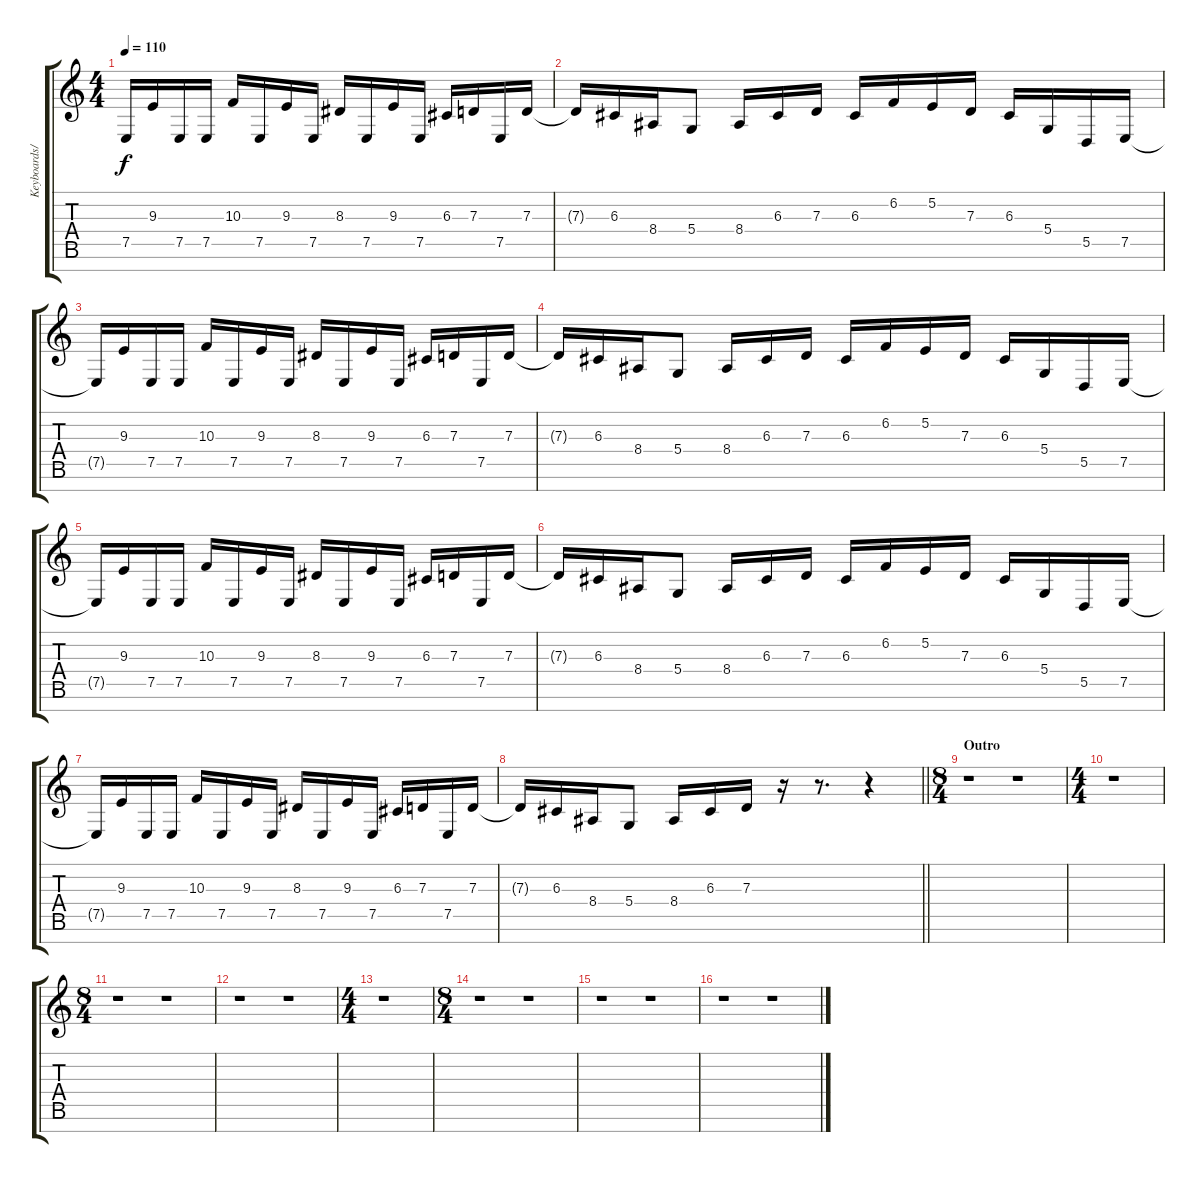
\track ("Keyboards/Others" "Keyboards/") {instrument stringensemble1}
\staff {score tabs}
\tuning (E4 B3 G3 D3 A2 E2 E2) {hide}
\ts (4 4)
\tempo 110
\clef g2
\ks c
7.5{t}.16{dy f} 9.3.16 7.5.16 7.5.16 10.3.16 7.5.16 9.3.16 7.5.16 8.3.16 7.5.16 9.3.16 7.5.16 6.3.16 7.3.16 7.5.16 7.3.16 |
7.3{t}.16 6.3.16 8.4.16 5.4.8 8.4.16 6.3.16 7.3.16 6.3.16 6.2.16 5.2.16 7.3.16 6.3.16 5.4.16 5.5.16 7.5.16 |
7.5{t}.16 9.3.16 7.5.16 7.5.16 10.3.16 7.5.16 9.3.16 7.5.16 8.3.16 7.5.16 9.3.16 7.5.16 6.3.16 7.3.16 7.5.16 7.3.16 |
7.3{t}.16 6.3.16 8.4.16 5.4.8 8.4.16 6.3.16 7.3.16 6.3.16 6.2.16 5.2.16 7.3.16 6.3.16 5.4.16 5.5.16 7.5.16 |
7.5{t}.16 9.3.16 7.5.16 7.5.16 10.3.16 7.5.16 9.3.16 7.5.16 8.3.16 7.5.16 9.3.16 7.5.16 6.3.16 7.3.16 7.5.16 7.3.16 |
7.3{t}.16 6.3.16 8.4.16 5.4.8 8.4.16 6.3.16 7.3.16 6.3.16 6.2.16 5.2.16 7.3.16 6.3.16 5.4.16 5.5.16 7.5.16 |
7.5{t}.16 9.3.16 7.5.16 7.5.16 10.3.16 7.5.16 9.3.16 7.5.16 8.3.16 7.5.16 9.3.16 7.5.16 6.3.16 7.3.16 7.5.16 7.3.16 |
\barLineRight lightlight
7.3{t}.16 6.3.16 8.4.16 5.4.8 8.4.16 6.3.16 7.3.16 r.16 r.8{d} r.4 |
\ts (8 4)
\section ("" "Outro")
r.1 r.1 |
\ts (4 4)
r.1 |
\ts (8 4)
r.1 r.1 |
r.1 r.1 |
\ts (4 4)
r.1 |
\ts (8 4)
r.1 r.1 |
r.1 r.1 |
r.1 r.1
